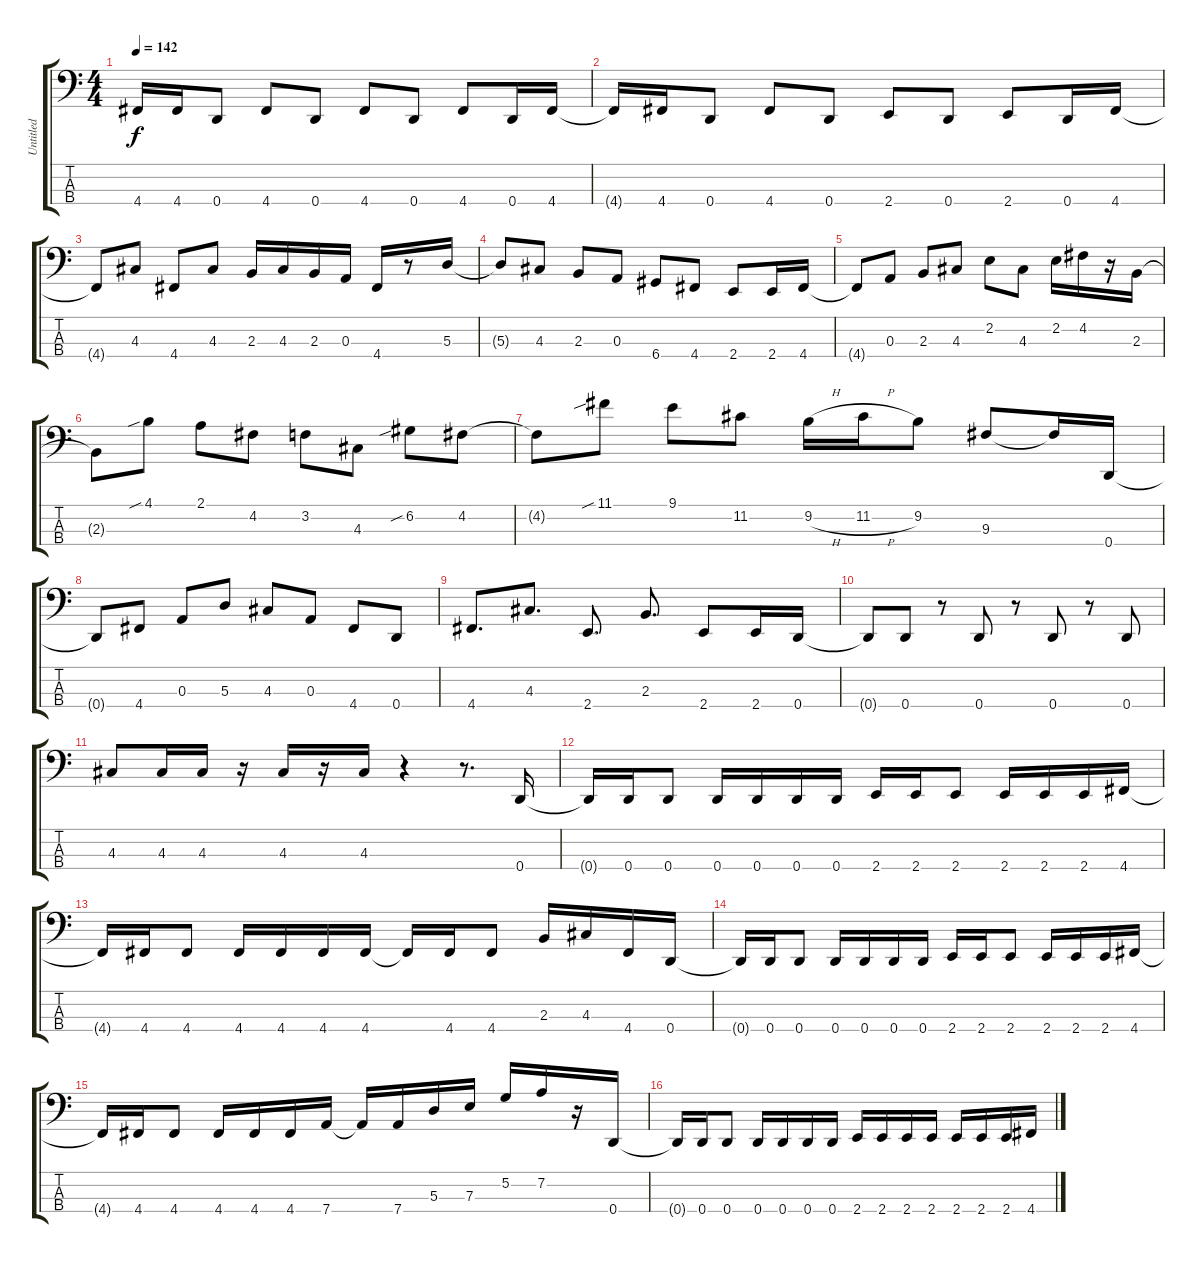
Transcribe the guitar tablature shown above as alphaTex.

\track ("Untitled" "Untitled") {instrument electricbassfinger}
\staff {score tabs}
\tuning (G2 D2 A1 D1) {hide}
\ts (4 4)
\tempo 142
\clef f4
\ks c
4.4{t}.16{dy f} 4.4.16 0.4.8 4.4.8 0.4.8 4.4.8 0.4.8 4.4.8 0.4.16 4.4.16 |
4.4{t}.16 4.4.16 0.4.8 4.4.8 0.4.8 2.4.8 0.4.8 2.4.8 0.4.16 4.4.16 |
4.4{t}.8 4.3.8 4.4.8 4.3.8 2.3.16 4.3.16 2.3.16 0.3.16 4.4.16 r.8 5.3.16 |
5.3{t}.8 4.3.8 2.3.8 0.3.8 6.4.8 4.4.8 2.4.8 2.4.16 4.4.16 |
4.4{t}.8 0.3.8 2.3.8 4.3.8 2.2.8 4.3.8 2.2.16 4.2.16 r.16 2.3.16 |
2.3{t}.8 4.1{sib}.8 2.1.8 4.2.8 3.2.8 4.3.8 6.2{sib}.8 4.2.8 |
4.2{t}.8 11.1{sib}.8 9.1.8 11.2.8 9.2{h}.16 11.2{h}.16 9.2.8 9.3.8 9.3{t}.16 0.4.16 |
0.4{t}.8 4.4.8 0.3.8 5.3.8 4.3.8 0.3.8 4.4.8 0.4.8 |
4.4.8{d} 4.3.8{d} 2.4.8{d} 2.3.8{d} 2.4.8 2.4.16 0.4.16 |
0.4{t}.8 0.4.8 r.8 0.4.8 r.8 0.4.8 r.8 0.4.8 |
4.3.8 4.3.16 4.3.16 r.16 4.3.16 r.16 4.3.16 r.4 r.8{d} 0.4.16 |
0.4{t}.16 0.4.16 0.4.8 0.4.16 0.4.16 0.4.16 0.4.16 2.4.16 2.4.16 2.4.8 2.4.16 2.4.16 2.4.16 4.4.16 |
4.4{t}.16 4.4.16 4.4.8 4.4.16 4.4.16 4.4.16 4.4.16 4.4{t}.16 4.4.16 4.4.8 2.3.16 4.3.16 4.4.16 0.4.16 |
0.4{t}.16 0.4.16 0.4.8 0.4.16 0.4.16 0.4.16 0.4.16 2.4.16 2.4.16 2.4.8 2.4.16 2.4.16 2.4.16 4.4.16 |
4.4{t}.16 4.4.16 4.4.8 4.4.16 4.4.16 4.4.16 7.4.16 7.4{t}.16 7.4.16 5.3.16 7.3.16 5.2.16 7.2.16 r.16 0.4.16 |
0.4{t}.16 0.4.16 0.4.8 0.4.16 0.4.16 0.4.16 0.4.16 2.4.16 2.4.16 2.4.16 2.4.16 2.4.16 2.4.16 2.4.16 4.4.16
